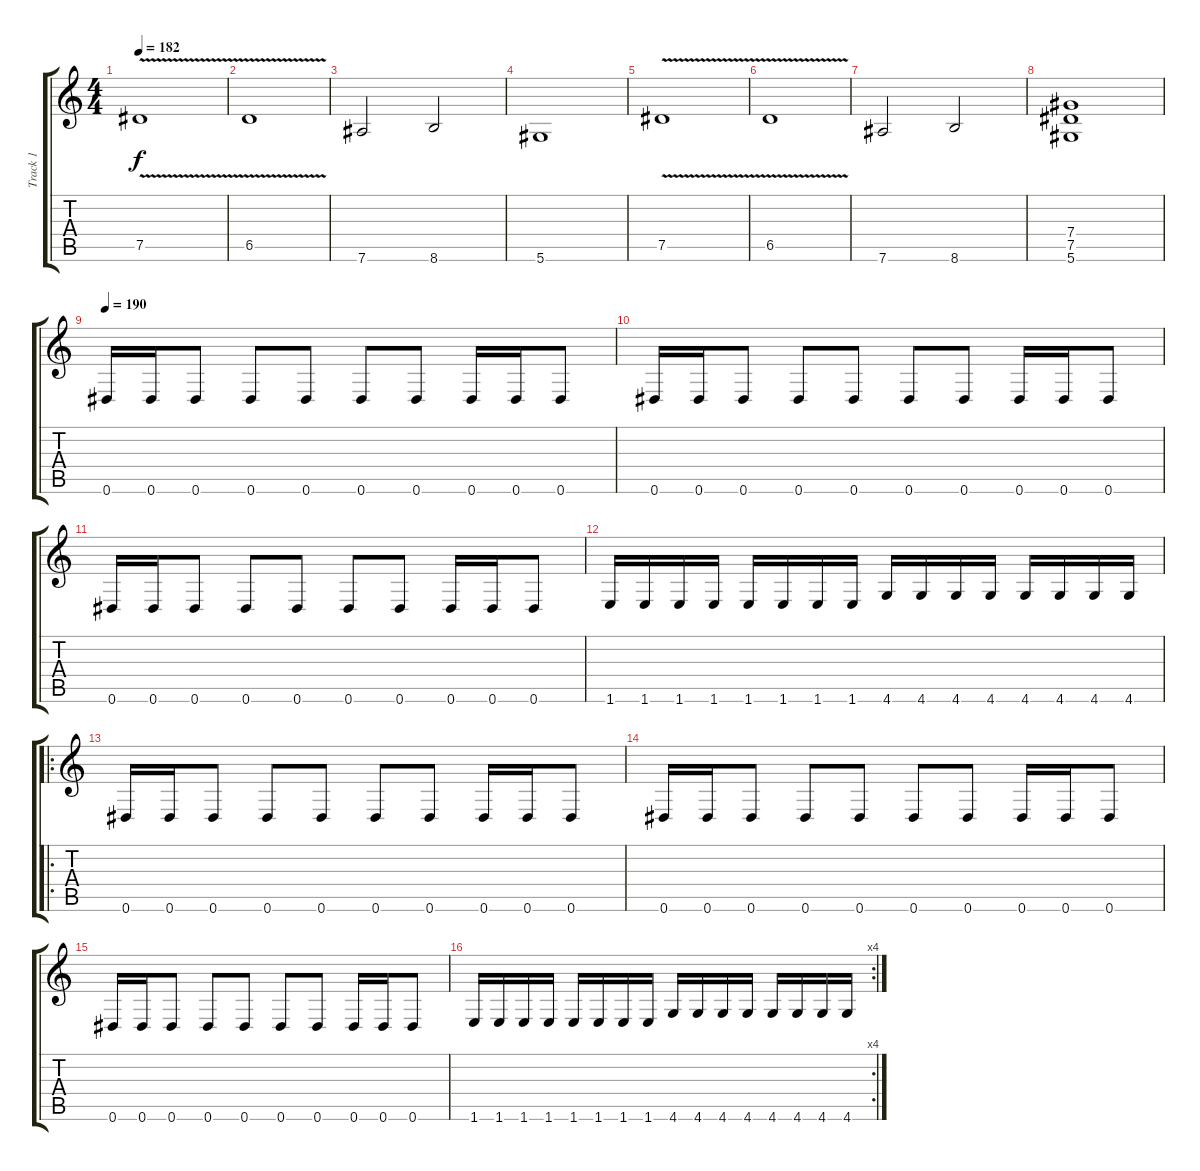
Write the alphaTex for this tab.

\track ("Track 1" "Track 1") {instrument distortionguitar}
\staff {score tabs}
\tuning (Eb4 Bb3 Gb3 Db3 Ab2 Eb2) {hide}
\ts (4 4)
\tempo 182
\clef g2
\ks c
7.5{v}.1{dy f} |
6.5{v}.1 |
7.6.2 8.6.2 |
5.6.1 |
7.5{v}.1 |
6.5{v}.1 |
7.6.2 8.6.2 |
(7.4 7.5 5.6).1 |
\tempo 190
0.6.16 0.6.16 0.6.8 0.6.8 0.6.8 0.6.8 0.6.8 0.6.16 0.6.16 0.6.8 |
0.6.16 0.6.16 0.6.8 0.6.8 0.6.8 0.6.8 0.6.8 0.6.16 0.6.16 0.6.8 |
0.6.16 0.6.16 0.6.8 0.6.8 0.6.8 0.6.8 0.6.8 0.6.16 0.6.16 0.6.8 |
1.6.16 1.6.16 1.6.16 1.6.16 1.6.16 1.6.16 1.6.16 1.6.16 4.6.16 4.6.16 4.6.16 4.6.16 4.6.16 4.6.16 4.6.16 4.6.16 |
\ro
0.6.16 0.6.16 0.6.8 0.6.8 0.6.8 0.6.8 0.6.8 0.6.16 0.6.16 0.6.8 |
0.6.16 0.6.16 0.6.8 0.6.8 0.6.8 0.6.8 0.6.8 0.6.16 0.6.16 0.6.8 |
0.6.16 0.6.16 0.6.8 0.6.8 0.6.8 0.6.8 0.6.8 0.6.16 0.6.16 0.6.8 |
\rc 4
1.6.16 1.6.16 1.6.16 1.6.16 1.6.16 1.6.16 1.6.16 1.6.16 4.6.16 4.6.16 4.6.16 4.6.16 4.6.16 4.6.16 4.6.16 4.6.16
